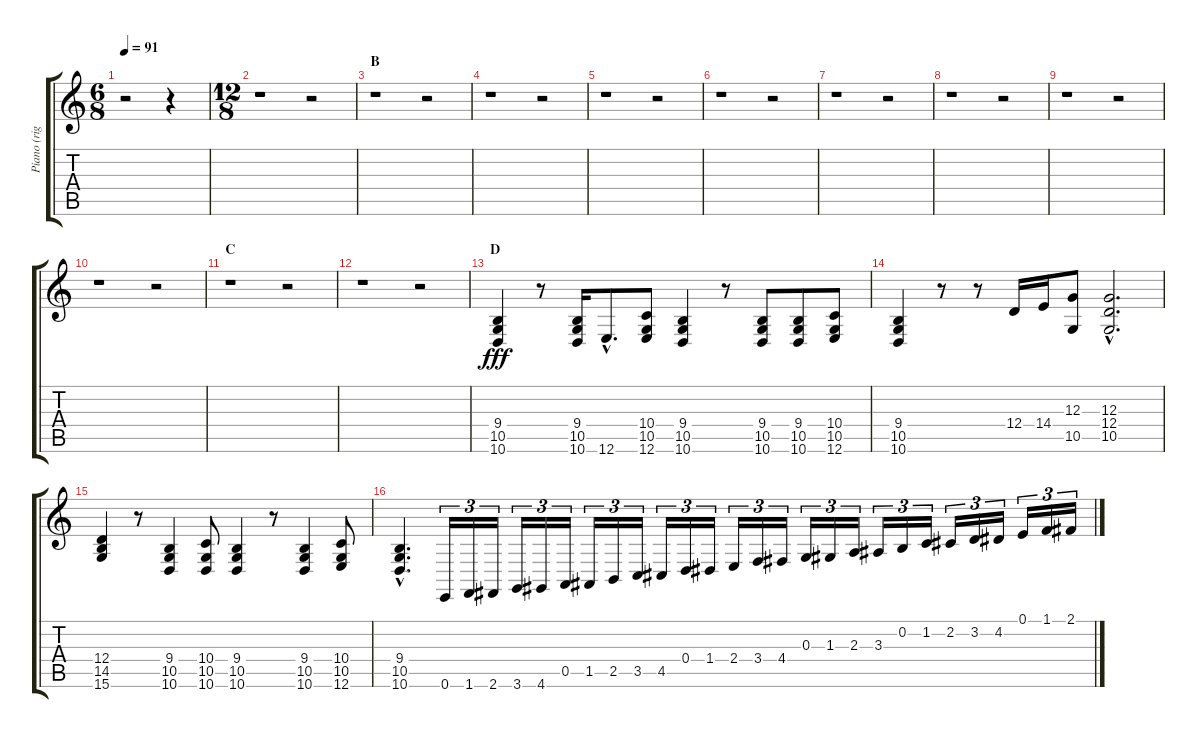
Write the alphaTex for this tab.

\track ("Piano (right hand)" "Piano (rig") {instrument acousticgrandpiano}
\staff {score tabs}
\tuning (E4 B3 G3 D3 A2 E2) {hide}
\ts (6 8)
\tempo 91
\clef g2
\ks c
r.2{dy fff} r.4 |
\ts (12 8)
r.1 r.2 |
\section ("" "B")
r.1 r.2 |
r.1 r.2 |
r.1 r.2 |
r.1 r.2 |
r.1 r.2 |
r.1 r.2 |
r.1 r.2 |
r.1 r.2 |
\section ("" "C")
r.1 r.2 |
r.1 r.2 |
\section ("" "D")
(9.4 10.5 10.6).4 r.8 (9.4 10.5 10.6).16 12.6{hac}.8{d} (10.4 10.5 12.6).8 (9.4 10.5 10.6).4 r.8 (9.4 10.5 10.6).8 (9.4 10.5 10.6).8 (10.4 10.5 12.6).8 |
(9.4 10.5 10.6).4 r.8 r.8 12.4.16 14.4.16 (12.3 10.5).8 (12.3{hac} 12.4{hac} 10.5{hac}).2{d} |
(12.4 14.5 15.6).4 r.8 (9.4 10.5 10.6).4 (10.4 10.5 10.6).8 (9.4 10.5 10.6).4 r.8 (9.4 10.5 10.6).4 (10.4 10.5 12.6).8 |
(9.4{hac} 10.5{hac} 10.6{hac}).4{d} 0.6.16{tu (3 2)} 1.6.16{tu (3 2)} 2.6.16{tu (3 2)} 3.6.16{tu (3 2)} 4.6.16{tu (3 2)} 0.5.16{tu (3 2)} 1.5.16{tu (3 2)} 2.5.16{tu (3 2)} 3.5.16{tu (3 2)} 4.5.16{tu (3 2)} 0.4.16{tu (3 2)} 1.4.16{tu (3 2)} 2.4.16{tu (3 2)} 3.4.16{tu (3 2)} 4.4.16{tu (3 2)} 0.3.16{tu (3 2)} 1.3.16{tu (3 2)} 2.3.16{tu (3 2)} 3.3.16{tu (3 2)} 0.2.16{tu (3 2)} 1.2.16{tu (3 2)} 2.2.16{tu (3 2)} 3.2.16{tu (3 2)} 4.2.16{tu (3 2)} 0.1.16{tu (3 2)} 1.1.16{tu (3 2)} 2.1.16{tu (3 2)}
